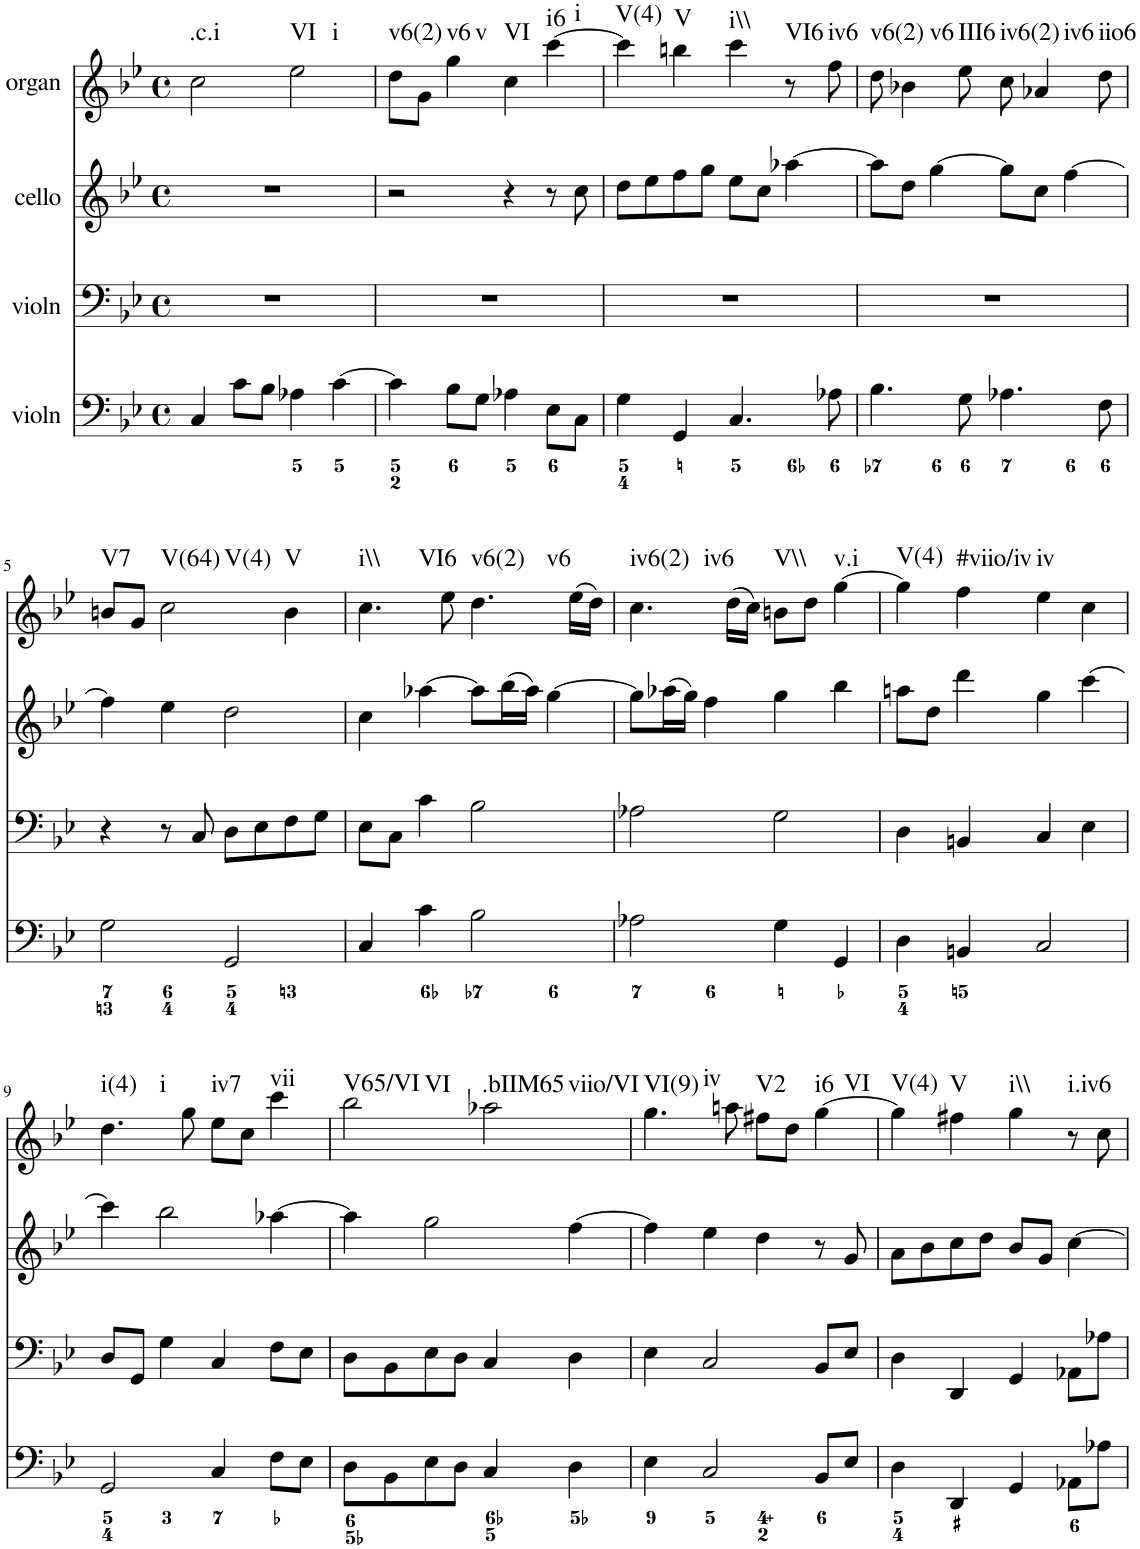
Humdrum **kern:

**kern	**kern	**kern	**kern	**harte
*part4	*part3	*part2	*part1	*part1
*staff4	*staff3	*staff2	*staff1	*
*I"violn	*I"violn	*I"cello	*I"organ	*
*clefF4	*clefF4	*clefG2	*clefG2	*
*k[b-e-]	*k[b-e-]	*k[b-e-]	*k[b-e-]	*
*g:	*g:	*g:	*g:	*
*M4/4	*M4/4	*M4/4	*M4/4	*
*met(c)	*met(c)	*met(c)	*met(c)	*
=1	=1	=1	=1	=1
!	!	!	!	!LO:H:kt=.c.i
4C/	1r	1r	2cc\	N
8c\L	.	.	.	.
8B-\J	.	.	.	.
!	!	!	!	!LO:H:n=1:kt=VI
!	!	!	!	!LO:H:n=2:kt=i
4A-X\	.	.	2ee-\	N N
[4c\	.	.	.	.
=2	=2	=2	=2	=2
!	!	!	!	!LO:H:kt=v6(2)
4c\]	1r	2r	8dd\L	N
.	.	.	8g\J	.
!	!	!	!	!LO:H:n=1:kt=v6
!	!	!	!	!LO:H:n=2:kt=v
8B-\L	.	.	4gg\	N N
8G\J	.	.	.	.
!	!	!	!	!LO:H:kt=VI
4A-X\	.	4r	4cc\	N
!	!	!	!	!LO:H:n=1:kt=i6
!	!	!	!	!LO:H:n=2:kt=i
8E-\L	.	8r	[4ccc\	N N
8C\J	.	8cc\	.	.
=3	=3	=3	=3	=3
!	!	!	!	!LO:H:kt=V(4)
4G\	1r	8dd\L	4ccc\]	N
.	.	8ee-\	.	.
!	!	!	!	!LO:H:kt=V
4GG/	.	8ff\	4bbn\	N
.	.	8gg\J	.	.
!	!	!	!	!LO:H:kt=i\\
4.C/	.	8ee-\L	4ccc\	N
.	.	8cc\J	.	.
!	!	!	!	!LO:H:kt=VI6
.	.	[4aa-X\	8r	N
!	!	!	!	!LO:H:kt=iv6
8A-X\	.	.	8ff\	N
=4	=4	=4	=4	=4
!	!	!	!	!LO:H:kt=v6(2)
4.B-\	1r	8aa-\L]	8dd\	N
!	!	!	!	!LO:H:kt=v6
.	.	8dd\J	4b-X\	N
.	.	[4gg\	.	.
!	!	!	!	!LO:H:kt=III6
8G\	.	.	8ee-\	N
!	!	!	!	!LO:H:kt=iv6(2)
4.A-X\	.	8gg\L]	8cc\	N
!	!	!	!	!LO:H:kt=iv6
.	.	8cc\J	4a-X/	N
.	.	[4ff\	.	.
!	!	!	!	!LO:H:kt=iio6
8F\	.	.	8dd\	N
!!LO:LB:g=z
=5	=5	=5	=5	=5
!	!	!	!	!LO:H:kt=V7
2G\	4r	4ff\]	8bn/L	N
.	.	.	8g/J	.
!	!	!	!	!LO:H:n=1:kt=V(64)
!	!	!	!	!LO:H:n=2:kt=V(4)
.	8r	4ee-\	2cc\	N N
.	8C/	.	.	.
2GG/	8D\L	2dd\	.	.
.	8E-\	.	.	.
!	!	!	!	!LO:H:kt=V
.	8F\	.	4b\	N
.	8G\J	.	.	.
=6	=6	=6	=6	=6
!	!	!	!	!LO:H:n=1:kt=i\\
!	!	!	!	!LO:H:n=2:kt=VI6
4C/	8E-\L	4cc\	4.cc\	N N
.	8C\J	.	.	.
4c\	4c\	[4aa-X\	.	.
.	.	.	8ee-\	.
!	!	!	!	!LO:H:n=1:kt=v6(2)
!	!	!	!	!LO:H:n=2:kt=v6
2B-\	2B-\	8aa-\L]	4.dd\	N N
.	.	(16bb-\L	.	.
.	.	16aa-\JJ)	.	.
.	.	[4gg\	.	.
.	.	.	(16ee-\LL	.
.	.	.	16dd\JJ)	.
=7	=7	=7	=7	=7
!	!	!	!	!LO:H:n=1:kt=iv6(2)
!	!	!	!	!LO:H:n=2:kt=iv6
2A-X\	2A-X\	8gg\L]	4.cc\	N N
.	.	(16aa-X\L	.	.
.	.	16gg\JJ)	.	.
.	.	4ff\	.	.
.	.	.	(16dd\LL	.
.	.	.	16cc\JJ)	.
!	!	!	!	!LO:H:kt=V\\
4G\	2G\	4gg\	8bn\L	N
.	.	.	8dd\J	.
!	!	!	!	!LO:H:kt=v.i
4GG/	.	4bb-\	[4gg\	N
=8	=8	=8	=8	=8
!	!	!	!	!LO:H:kt=V(4)
4D\	4D\	8aan\L	4gg\]	N
.	.	8dd\J	.	.
!	!	!	!	!LO:H:kt=#viio/iv
4BBn/	4BBn/	4ddd\	4ff\	N
!	!	!	!	!LO:H:kt=iv
2C/	4C/	4gg\	4ee-\	N
.	4E-\	[4ccc\	4cc\	.
!!LO:LB:g=z
=9	=9	=9	=9	=9
!	!	!	!	!LO:H:n=1:kt=i(4)
!	!	!	!	!LO:H:n=2:kt=i
2GG/	8D/L	4ccc\]	4.dd\	N N
.	8GG/J	.	.	.
.	4G\	2bb-\	.	.
.	.	.	8gg\	.
!	!	!	!	!LO:H:kt=iv7
4C/	4C/	.	8ee-\L	N
.	.	.	8cc\J	.
!	!	!	!	!LO:H:kt=vii
8F\L	8F\L	[4aa-X\	4ccc\	N
8E-\J	8E-\J	.	.	.
=10	=10	=10	=10	=10
!	!	!	!	!LO:H:n=1:kt=V65/VI
!	!	!	!	!LO:H:n=2:kt=VI
8D\L	8D\L	4aa-\]	2bb-\	N N
8BB-\	8BB-\	.	.	.
8E-\	8E-\	2gg\	.	.
8D\J	8D\J	.	.	.
!	!	!	!	!LO:H:n=1:kt=.bIIM65
!	!	!	!	!LO:H:n=2:kt=viio/VI
4C/	4C/	.	2aa-X\	N N
4D\	4D\	[4ff\	.	.
=11	=11	=11	=11	=11
!	!	!	!	!LO:H:n=1:kt=VI(9)
!	!	!	!	!LO:H:n=2:kt=iv
4E-\	4E-\	4ff\]	4.gg\	N N
2C/	2C/	4ee-\	.	.
.	.	.	8aan\	.
!	!	!	!	!LO:H:kt=V2
.	.	4dd\	8ff#X\L	N
.	.	.	8dd\J	.
!	!	!	!	!LO:H:n=1:kt=i6
!	!	!	!	!LO:H:n=2:kt=VI
8BB-/L	8BB-/L	8r	[4gg\	N N
8E-/J	8E-/J	8g/	.	.
=12	=12	=12	=12	=12
!	!	!	!	!LO:H:kt=V(4)
4D\	4D\	8a\L	4gg\]	N
.	.	8b-\	.	.
!	!	!	!	!LO:H:kt=V
4DD/	4DD/	8cc\	4ff#X\	N
.	.	8dd\J	.	.
!	!	!	!	!LO:H:kt=i\\
4GG/	4GG/	8b-/L	4gg\	N
.	.	8g/J	.	.
!	!	!	!	!LO:H:kt=i.iv6
8AA-X\L	8AA-X\L	[4cc\	8r	N
8A-X\J	8A-X\J	.	8cc\	.
=	=	=	=	=
*-	*-	*-	*-	*-
